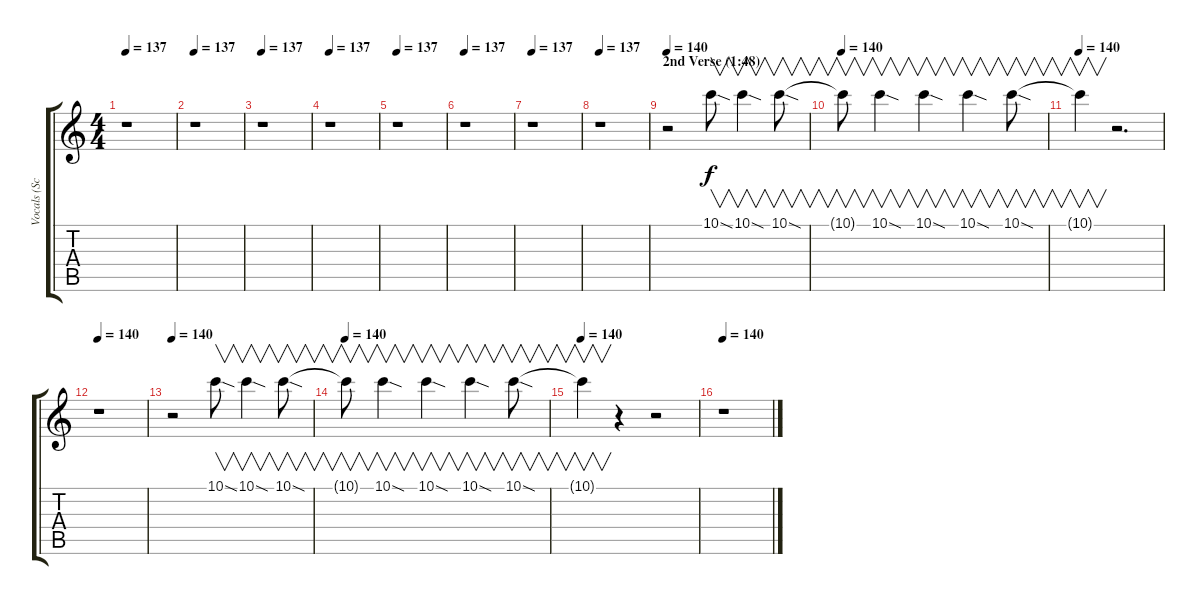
\track ("Vocals (Scream)" "Vocals (Sc") {instrument guitarharmonics}
\staff {score tabs}
\tuning (D4 A3 F3 C3 G2 C2) {hide}
\ts (4 4)
\tempo 137
\clef g2
\ks c
r.1{dy f} |
\tempo 137
r.1 |
\tempo 137
r.1 |
\tempo 137
r.1 |
\tempo 137
r.1 |
\tempo 137
r.1 |
\tempo 137
r.1 |
\tempo 137
r.1 |
\section ("" "2nd Verse (1:48)")
\tempo 140
r.2 10.1{sod}.8{v} 10.1{sod}.4{v} 10.1{sod}.8{v} |
\tempo 140
10.1{t}.8{v} 10.1{sod}.4{v} 10.1{sod}.4{v} 10.1{sod}.4{v} 10.1{sod}.8{v} |
\tempo 140
10.1{t}.4{v} r.2{d} |
\tempo 140
r.1 |
\tempo 140
r.2 10.1{sod}.8{v} 10.1{sod}.4{v} 10.1{sod}.8{v} |
\tempo 140
10.1{t}.8{v} 10.1{sod}.4{v} 10.1{sod}.4{v} 10.1{sod}.4{v} 10.1{sod}.8{v} |
\tempo 140
10.1{t}.4{v} r.4 r.2 |
\tempo 140
r.1
